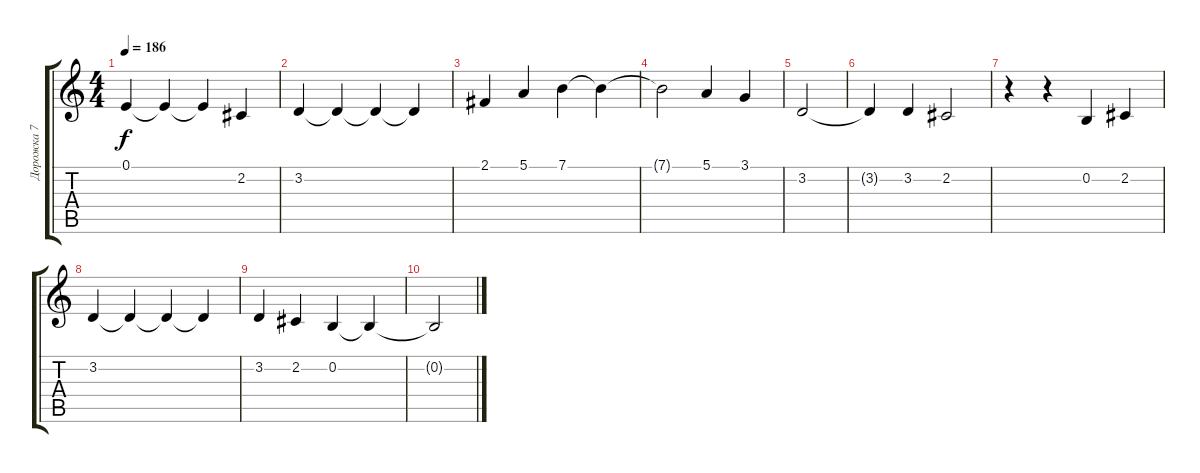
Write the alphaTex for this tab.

\track ("Дорожка 7" "Дорожка 7") {instrument lead6voice}
\staff {score tabs}
\tuning (E4 B3 G3 D3 A2 E2) {hide}
\ts (4 4)
\tempo 186
\clef g2
\ks c
0.1.4{dy f} 0.1{t}.4 0.1{t}.4 2.2.4 |
3.2.4 3.2{t}.4 3.2{t}.4 3.2{t}.4 |
2.1.4 5.1.4 7.1.4 7.1{t}.4 |
7.1{t}.2 5.1.4 3.1.4 |
3.2.2 |
3.2{t}.4 3.2.4 2.2.2 |
r.4 r.4 0.2.4 2.2.4 |
3.2.4 3.2{t}.4 3.2{t}.4 3.2{t}.4 |
3.2.4 2.2.4 0.2.4 0.2{t}.4 |
0.2{t}.2
